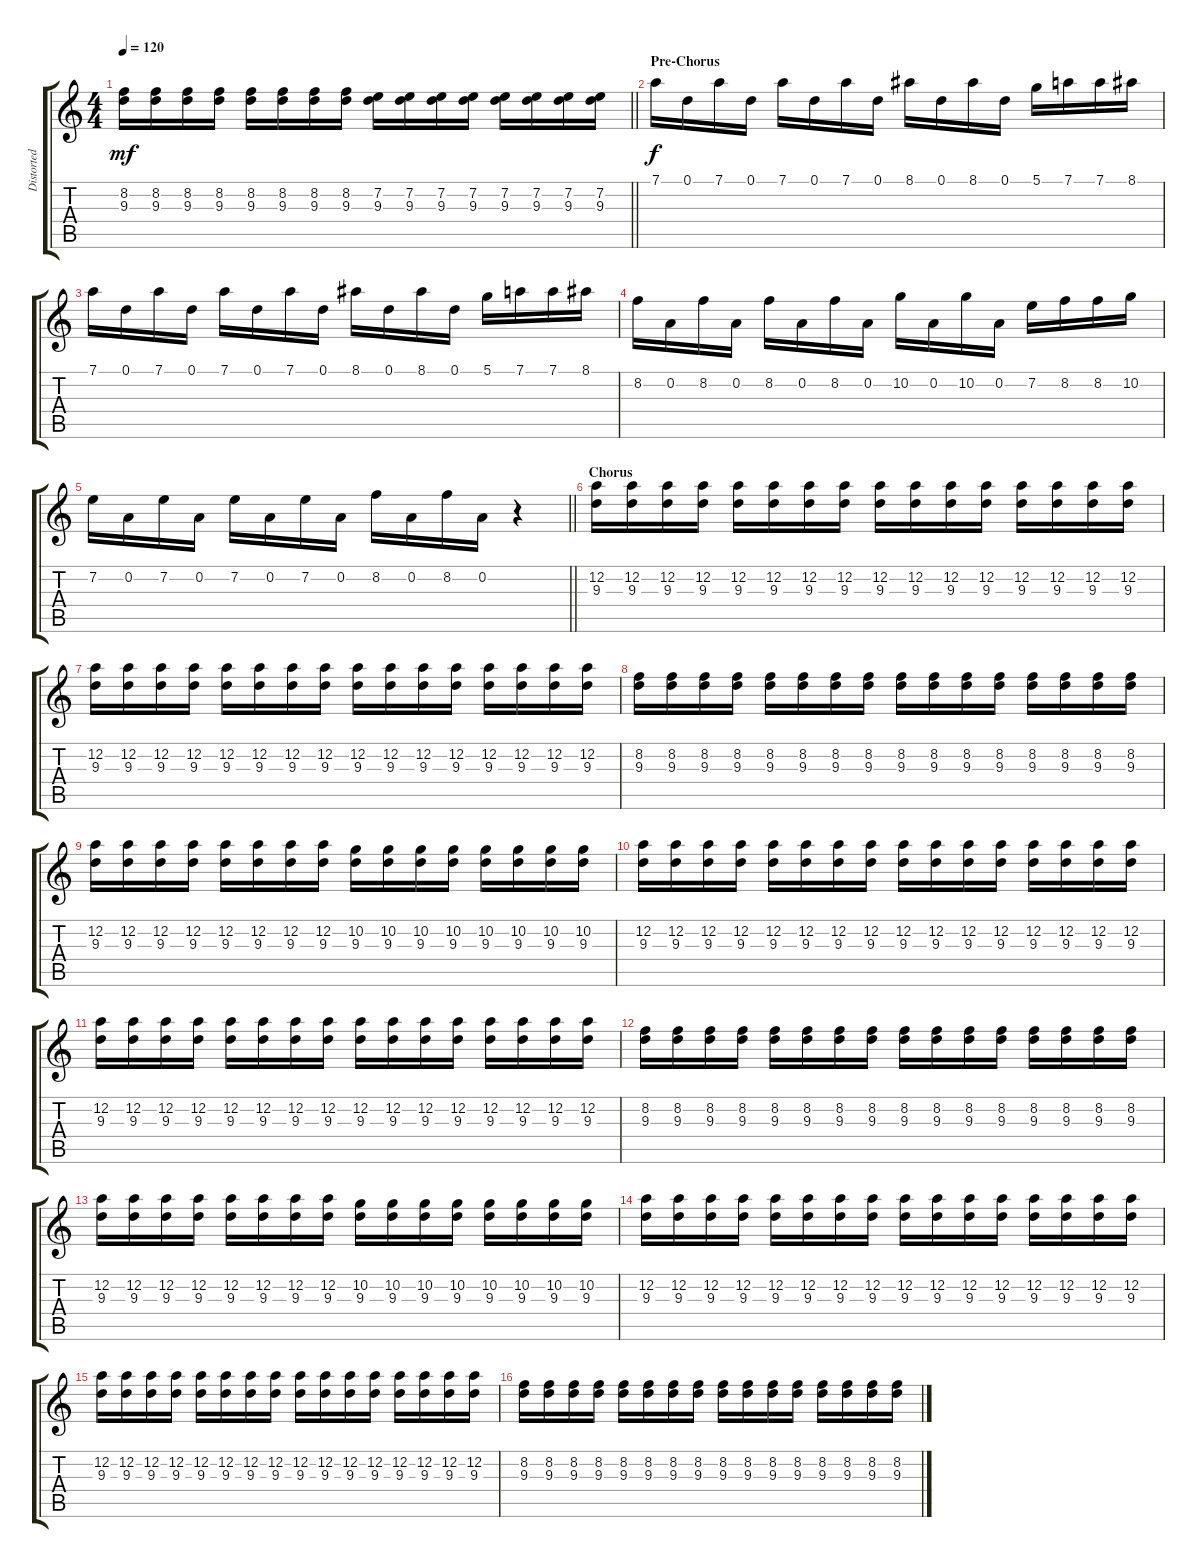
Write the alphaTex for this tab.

\track ("Distorted Lead" "Distorted ") {instrument distortionguitar}
\staff {score tabs}
\tuning (D4 A3 F3 C3 G2 D2) {hide}
\ts (4 4)
\tempo 120
\clef g2
\barLineRight lightlight
\ks c
(8.2 9.3).16{dy mf} (8.2 9.3).16 (8.2 9.3).16 (8.2 9.3).16 (8.2 9.3).16 (8.2 9.3).16 (8.2 9.3).16 (8.2 9.3).16 (7.2 9.3).16 (7.2 9.3).16 (7.2 9.3).16 (7.2 9.3).16 (7.2 9.3).16 (7.2 9.3).16 (7.2 9.3).16 (7.2 9.3).16 |
\section ("" "Pre-Chorus")
7.1.16{dy f} 0.1.16 7.1.16 0.1.16 7.1.16 0.1.16 7.1.16 0.1.16 8.1.16 0.1.16 8.1.16 0.1.16 5.1.16 7.1.16 7.1.16 8.1.16 |
7.1.16 0.1.16 7.1.16 0.1.16 7.1.16 0.1.16 7.1.16 0.1.16 8.1.16 0.1.16 8.1.16 0.1.16 5.1.16 7.1.16 7.1.16 8.1.16 |
8.2.16 0.2.16 8.2.16 0.2.16 8.2.16 0.2.16 8.2.16 0.2.16 10.2.16 0.2.16 10.2.16 0.2.16 7.2.16 8.2.16 8.2.16 10.2.16 |
\barLineRight lightlight
7.2.16 0.2.16 7.2.16 0.2.16 7.2.16 0.2.16 7.2.16 0.2.16 8.2.16 0.2.16 8.2.16 0.2.16 r.4 |
\section ("" "Chorus")
(12.2 9.3).16 (12.2 9.3).16 (12.2 9.3).16 (12.2 9.3).16 (12.2 9.3).16 (12.2 9.3).16 (12.2 9.3).16 (12.2 9.3).16 (12.2 9.3).16 (12.2 9.3).16 (12.2 9.3).16 (12.2 9.3).16 (12.2 9.3).16 (12.2 9.3).16 (12.2 9.3).16 (12.2 9.3).16 |
(12.2 9.3).16 (12.2 9.3).16 (12.2 9.3).16 (12.2 9.3).16 (12.2 9.3).16 (12.2 9.3).16 (12.2 9.3).16 (12.2 9.3).16 (12.2 9.3).16 (12.2 9.3).16 (12.2 9.3).16 (12.2 9.3).16 (12.2 9.3).16 (12.2 9.3).16 (12.2 9.3).16 (12.2 9.3).16 |
(8.2 9.3).16 (8.2 9.3).16 (8.2 9.3).16 (8.2 9.3).16 (8.2 9.3).16 (8.2 9.3).16 (8.2 9.3).16 (8.2 9.3).16 (8.2 9.3).16 (8.2 9.3).16 (8.2 9.3).16 (8.2 9.3).16 (8.2 9.3).16 (8.2 9.3).16 (8.2 9.3).16 (8.2 9.3).16 |
(12.2 9.3).16 (12.2 9.3).16 (12.2 9.3).16 (12.2 9.3).16 (12.2 9.3).16 (12.2 9.3).16 (12.2 9.3).16 (12.2 9.3).16 (10.2 9.3).16 (10.2 9.3).16 (10.2 9.3).16 (10.2 9.3).16 (10.2 9.3).16 (10.2 9.3).16 (10.2 9.3).16 (10.2 9.3).16 |
(12.2 9.3).16 (12.2 9.3).16 (12.2 9.3).16 (12.2 9.3).16 (12.2 9.3).16 (12.2 9.3).16 (12.2 9.3).16 (12.2 9.3).16 (12.2 9.3).16 (12.2 9.3).16 (12.2 9.3).16 (12.2 9.3).16 (12.2 9.3).16 (12.2 9.3).16 (12.2 9.3).16 (12.2 9.3).16 |
(12.2 9.3).16 (12.2 9.3).16 (12.2 9.3).16 (12.2 9.3).16 (12.2 9.3).16 (12.2 9.3).16 (12.2 9.3).16 (12.2 9.3).16 (12.2 9.3).16 (12.2 9.3).16 (12.2 9.3).16 (12.2 9.3).16 (12.2 9.3).16 (12.2 9.3).16 (12.2 9.3).16 (12.2 9.3).16 |
(8.2 9.3).16 (8.2 9.3).16 (8.2 9.3).16 (8.2 9.3).16 (8.2 9.3).16 (8.2 9.3).16 (8.2 9.3).16 (8.2 9.3).16 (8.2 9.3).16 (8.2 9.3).16 (8.2 9.3).16 (8.2 9.3).16 (8.2 9.3).16 (8.2 9.3).16 (8.2 9.3).16 (8.2 9.3).16 |
(12.2 9.3).16 (12.2 9.3).16 (12.2 9.3).16 (12.2 9.3).16 (12.2 9.3).16 (12.2 9.3).16 (12.2 9.3).16 (12.2 9.3).16 (10.2 9.3).16 (10.2 9.3).16 (10.2 9.3).16 (10.2 9.3).16 (10.2 9.3).16 (10.2 9.3).16 (10.2 9.3).16 (10.2 9.3).16 |
(12.2 9.3).16 (12.2 9.3).16 (12.2 9.3).16 (12.2 9.3).16 (12.2 9.3).16 (12.2 9.3).16 (12.2 9.3).16 (12.2 9.3).16 (12.2 9.3).16 (12.2 9.3).16 (12.2 9.3).16 (12.2 9.3).16 (12.2 9.3).16 (12.2 9.3).16 (12.2 9.3).16 (12.2 9.3).16 |
(12.2 9.3).16 (12.2 9.3).16 (12.2 9.3).16 (12.2 9.3).16 (12.2 9.3).16 (12.2 9.3).16 (12.2 9.3).16 (12.2 9.3).16 (12.2 9.3).16 (12.2 9.3).16 (12.2 9.3).16 (12.2 9.3).16 (12.2 9.3).16 (12.2 9.3).16 (12.2 9.3).16 (12.2 9.3).16 |
(8.2 9.3).16 (8.2 9.3).16 (8.2 9.3).16 (8.2 9.3).16 (8.2 9.3).16 (8.2 9.3).16 (8.2 9.3).16 (8.2 9.3).16 (8.2 9.3).16 (8.2 9.3).16 (8.2 9.3).16 (8.2 9.3).16 (8.2 9.3).16 (8.2 9.3).16 (8.2 9.3).16 (8.2 9.3).16
